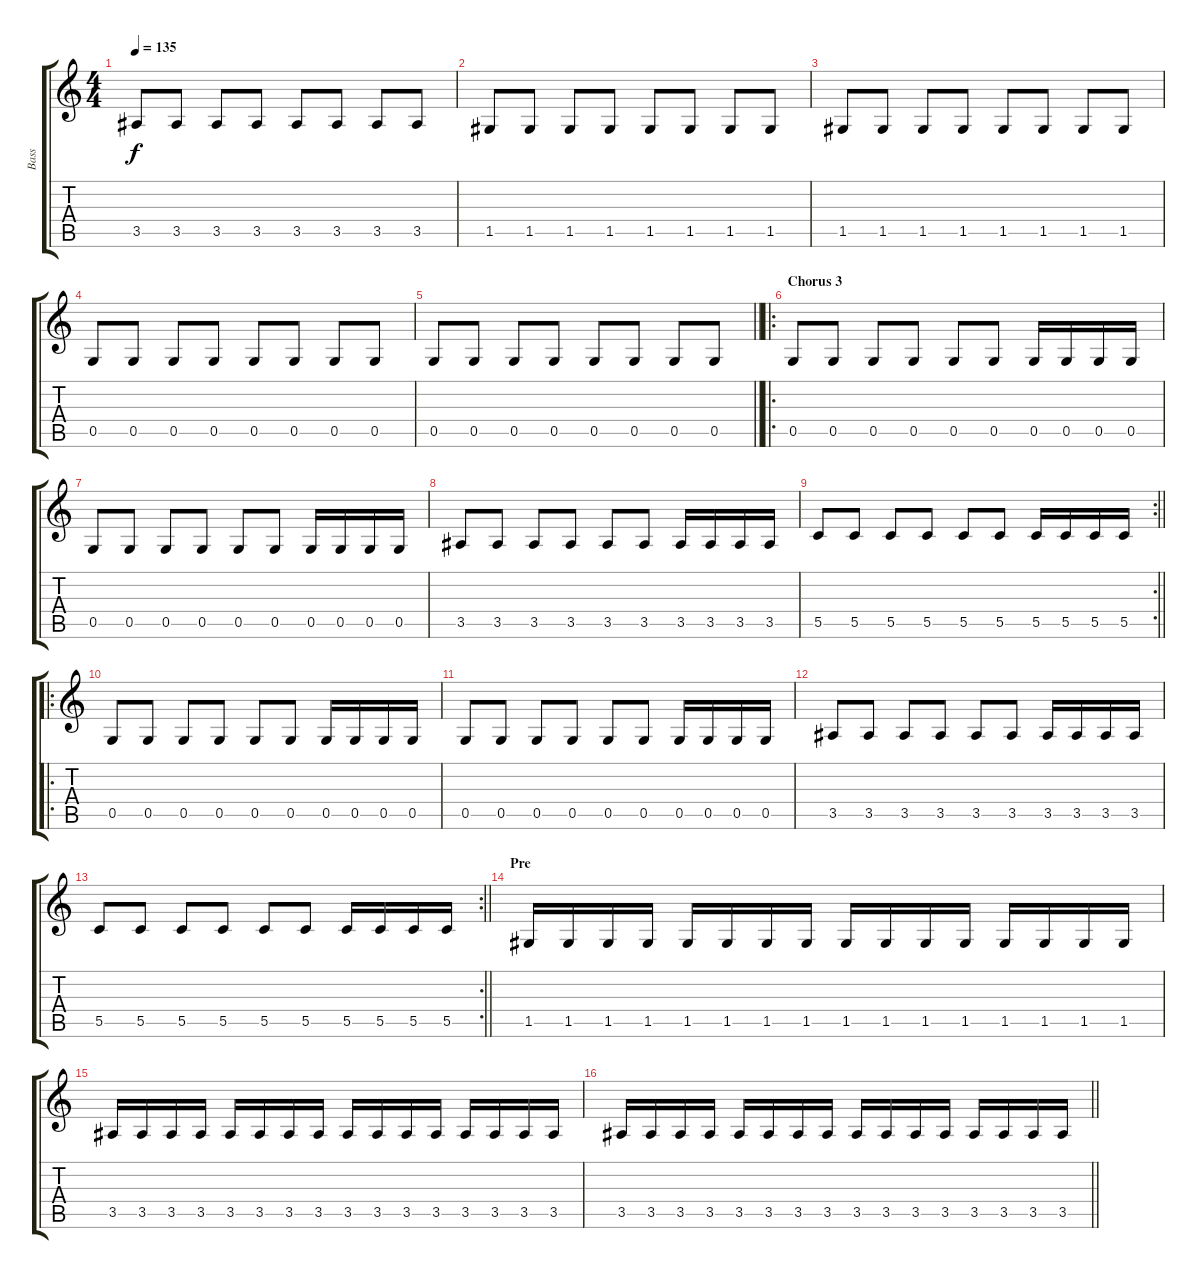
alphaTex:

\track ("Bass" "Bass") {instrument synthbass2}
\staff {score tabs}
\tuning (D4 A3 F3 C3 G2 C2) {hide}
\ts (4 4)
\tempo 135
\clef g2
\ks c
3.5.8{dy f} 3.5.8 3.5.8 3.5.8 3.5.8 3.5.8 3.5.8 3.5.8 |
1.5.8 1.5.8 1.5.8 1.5.8 1.5.8 1.5.8 1.5.8 1.5.8 |
1.5.8 1.5.8 1.5.8 1.5.8 1.5.8 1.5.8 1.5.8 1.5.8 |
0.5.8 0.5.8 0.5.8 0.5.8 0.5.8 0.5.8 0.5.8 0.5.8 |
\barLineRight lightlight
0.5.8 0.5.8 0.5.8 0.5.8 0.5.8 0.5.8 0.5.8 0.5.8 |
\ro
\section ("" "Chorus 3")
0.5.8 0.5.8 0.5.8 0.5.8 0.5.8 0.5.8 0.5.16 0.5.16 0.5.16 0.5.16 |
0.5.8 0.5.8 0.5.8 0.5.8 0.5.8 0.5.8 0.5.16 0.5.16 0.5.16 0.5.16 |
3.5.8 3.5.8 3.5.8 3.5.8 3.5.8 3.5.8 3.5.16 3.5.16 3.5.16 3.5.16 |
\rc 2
\barLineRight lightlight
5.5.8 5.5.8 5.5.8 5.5.8 5.5.8 5.5.8 5.5.16 5.5.16 5.5.16 5.5.16 |
\ro
0.5.8 0.5.8 0.5.8 0.5.8 0.5.8 0.5.8 0.5.16 0.5.16 0.5.16 0.5.16 |
0.5.8 0.5.8 0.5.8 0.5.8 0.5.8 0.5.8 0.5.16 0.5.16 0.5.16 0.5.16 |
3.5.8 3.5.8 3.5.8 3.5.8 3.5.8 3.5.8 3.5.16 3.5.16 3.5.16 3.5.16 |
\rc 2
\barLineRight lightlight
5.5.8 5.5.8 5.5.8 5.5.8 5.5.8 5.5.8 5.5.16 5.5.16 5.5.16 5.5.16 |
\section ("" "Pre")
1.5.16 1.5.16 1.5.16 1.5.16 1.5.16 1.5.16 1.5.16 1.5.16 1.5.16 1.5.16 1.5.16 1.5.16 1.5.16 1.5.16 1.5.16 1.5.16 |
3.5.16 3.5.16 3.5.16 3.5.16 3.5.16 3.5.16 3.5.16 3.5.16 3.5.16 3.5.16 3.5.16 3.5.16 3.5.16 3.5.16 3.5.16 3.5.16 |
\barLineRight lightlight
3.5.16 3.5.16 3.5.16 3.5.16 3.5.16 3.5.16 3.5.16 3.5.16 3.5.16 3.5.16 3.5.16 3.5.16 3.5.16 3.5.16 3.5.16 3.5.16
